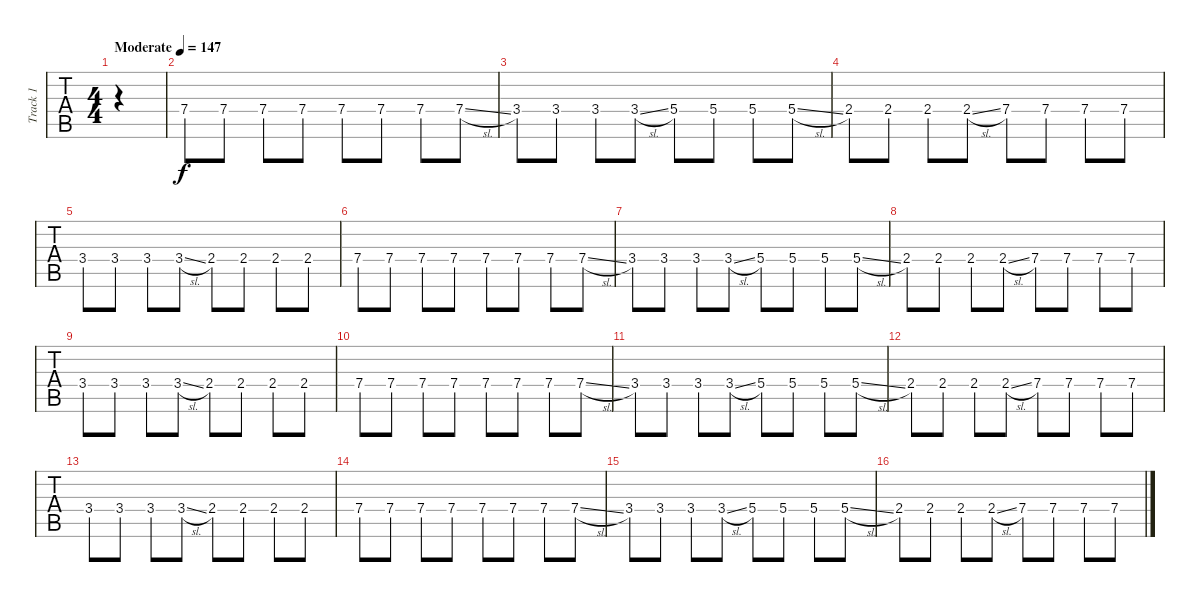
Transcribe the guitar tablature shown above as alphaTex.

\track ("Track 1" "Track 1") {instrument acousticguitarsteel}
\staff {tabs}
\tuning (E4 B3 G3 D3 A2 D2) {hide}
\ts (4 4)
\tempo (147 "Moderate")
\clef g2
\ks c
|
7.4.8 7.4.8 7.4.8 7.4.8 7.4.8 7.4.8 7.4.8 7.4{sl}.8 |
3.4.8 3.4.8 3.4.8 3.4{sl}.8 5.4.8 5.4.8 5.4.8 5.4{sl}.8 |
2.4.8 2.4.8 2.4.8 2.4{sl}.8 7.4.8 7.4.8 7.4.8 7.4.8 |
3.4.8 3.4.8 3.4.8 3.4{sl}.8 2.4.8 2.4.8 2.4.8 2.4.8 |
7.4.8 7.4.8 7.4.8 7.4.8 7.4.8 7.4.8 7.4.8 7.4{sl}.8 |
3.4.8 3.4.8 3.4.8 3.4{sl}.8 5.4.8 5.4.8 5.4.8 5.4{sl}.8 |
2.4.8 2.4.8 2.4.8 2.4{sl}.8 7.4.8 7.4.8 7.4.8 7.4.8 |
3.4.8 3.4.8 3.4.8 3.4{sl}.8 2.4.8 2.4.8 2.4.8 2.4.8 |
7.4.8 7.4.8 7.4.8 7.4.8 7.4.8 7.4.8 7.4.8 7.4{sl}.8 |
3.4.8 3.4.8 3.4.8 3.4{sl}.8 5.4.8 5.4.8 5.4.8 5.4{sl}.8 |
2.4.8 2.4.8 2.4.8 2.4{sl}.8 7.4.8 7.4.8 7.4.8 7.4.8 |
3.4.8 3.4.8 3.4.8 3.4{sl}.8 2.4.8 2.4.8 2.4.8 2.4.8 |
7.4.8 7.4.8 7.4.8 7.4.8 7.4.8 7.4.8 7.4.8 7.4{sl}.8 |
3.4.8 3.4.8 3.4.8 3.4{sl}.8 5.4.8 5.4.8 5.4.8 5.4{sl}.8 |
2.4.8 2.4.8 2.4.8 2.4{sl}.8 7.4.8 7.4.8 7.4.8 7.4.8
